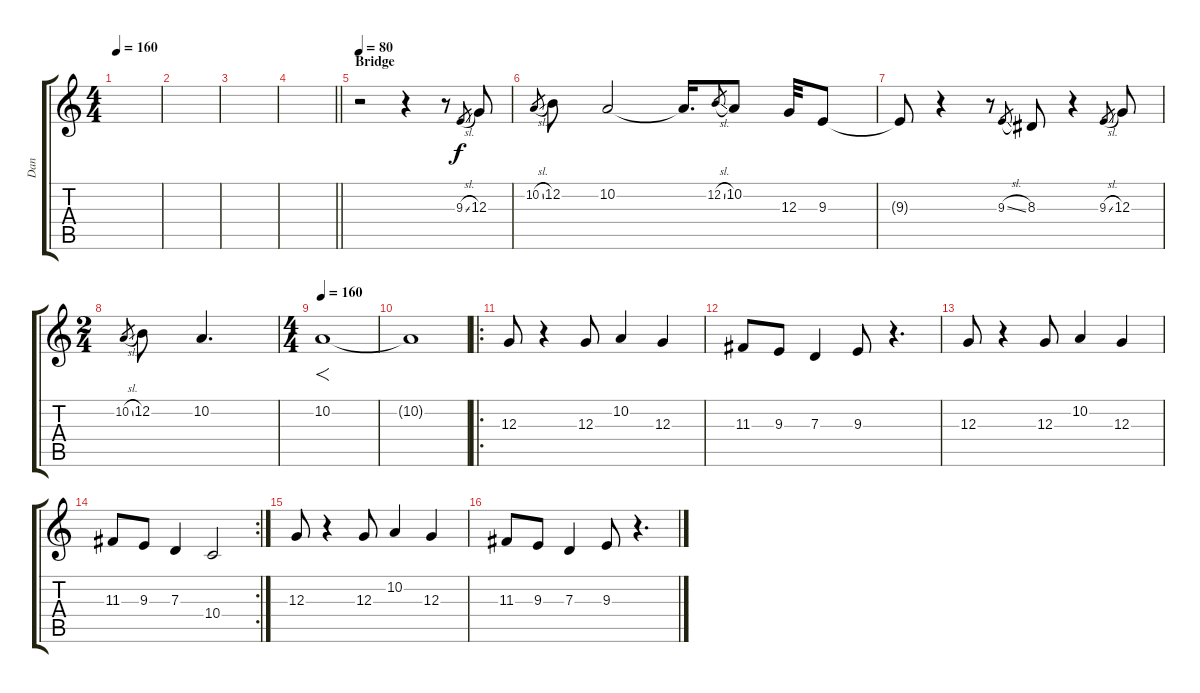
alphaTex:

\track ("Dan" "Dan") {instrument trombone}
\staff {score tabs}
\tuning (E4 B3 G3 D3 A2 E2) {hide}
\ts (4 4)
\tempo 160
\clef g2
\ks c
|
|
|
\barLineRight lightlight
|
\section ("" "Bridge")
\tempo 80
r.2 r.4 r.8 9.3{sl}.8{gr} 12.3.8 |
10.2{sl}.8{gr} 12.2.8 10.2.2 10.2{t}.16{d} 12.2{sl}.8{gr} 10.2.8 12.3.32 9.3.8 |
9.3{t}.8 r.4 r.8 9.3{sl}.8{gr} 8.3.8 r.4 9.3{sl}.8{gr} 12.3.8 |
\ts (2 4)
10.2{sl}.8{gr} 12.2.8 10.2.4{d} |
\ts (4 4)
\tempo 160
10.2.1{f} |
10.2{t}.1 |
\ro
12.3.8 r.4 12.3.8 10.2.4 12.3.4 |
11.3.8 9.3.8 7.3.4 9.3.8 r.4{d} |
12.3.8 r.4 12.3.8 10.2.4 12.3.4 |
\rc 2
11.3.8 9.3.8 7.3.4 10.4.2 |
12.3.8 r.4 12.3.8 10.2.4 12.3.4 |
11.3.8 9.3.8 7.3.4 9.3.8 r.4{d}
